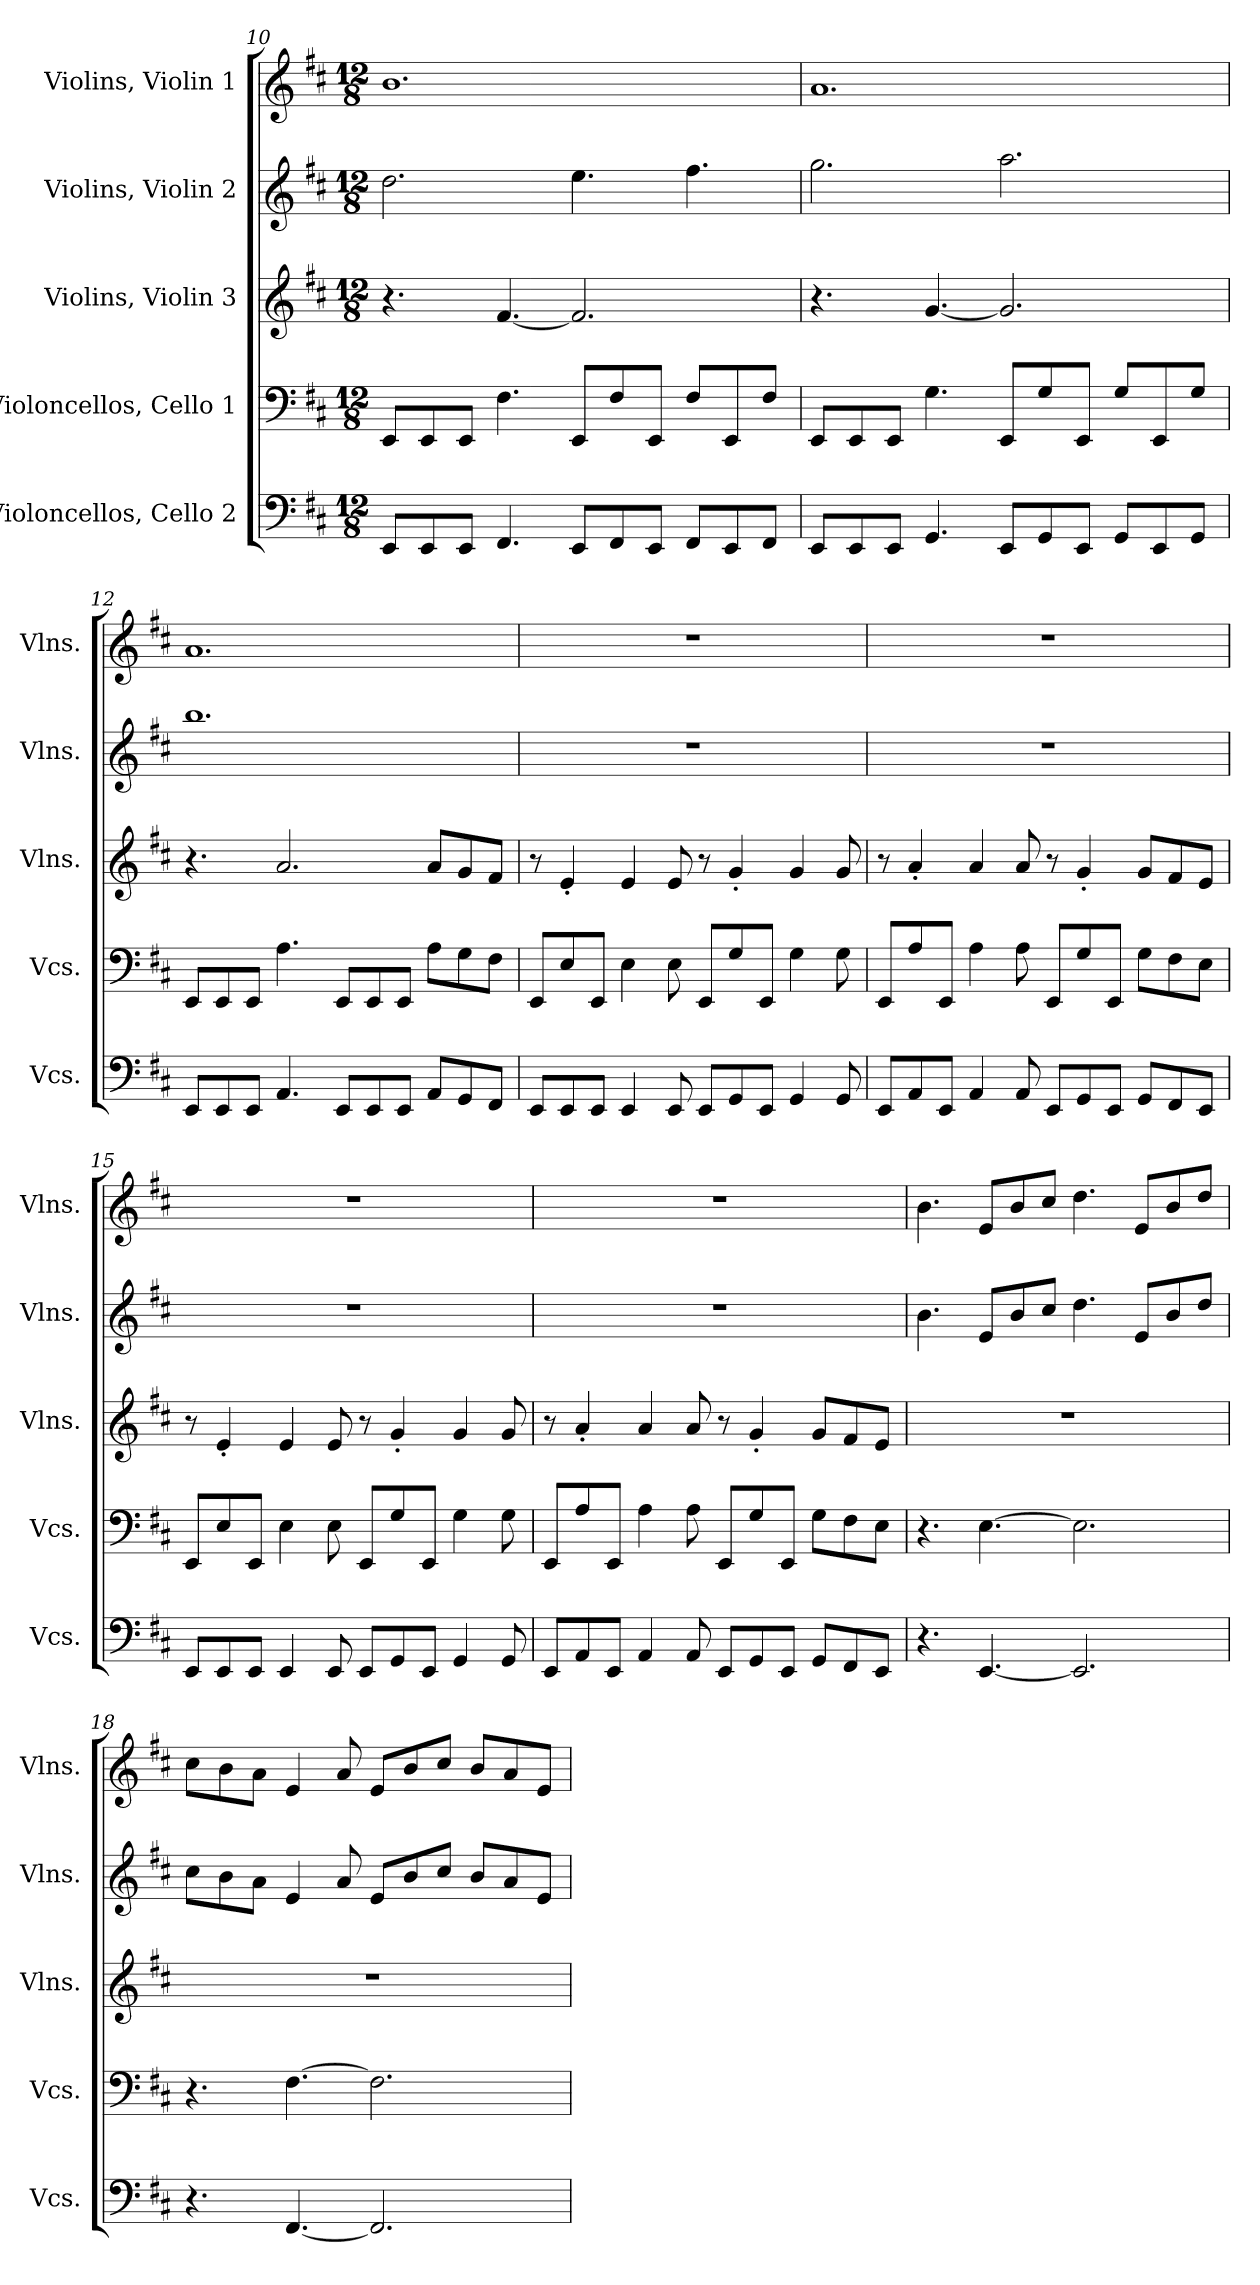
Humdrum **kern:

**kern	**kern	**kern	**kern	**kern
*part5	*part4	*part3	*part2	*part1
*staff5	*staff4	*staff3	*staff2	*staff1
*I"Violoncellos, Cello 2	*I"Violoncellos, Cello 1	*I"Violins, Violin 3	*I"Violins, Violin 2	*I"Violins, Violin 1
*I'Vcs.	*I'Vcs.	*I'Vlns.	*I'Vlns.	*I'Vlns.
*clefF4	*clefF4	*clefG2	*clefG2	*clefG2
*k[f#c#]	*k[f#c#]	*k[f#c#]	*k[f#c#]	*k[f#c#]
*M12/8	*M12/8	*M12/8	*M12/8	*M12/8
=10	=10	=10	=10	=10
8EE/L	8EE/L	4.r	2.dd\	1.b
8EE/	8EE/	.	.	.
8EE/J	8EE/J	.	.	.
4.FF#/	4.F#\	[4.f#/	.	.
8EE/L	8EE/L	2.f#/]	4.ee\	.
8FF#/	8F#/	.	.	.
8EE/J	8EE/J	.	.	.
8FF#/L	8F#/L	.	4.ff#\	.
8EE/	8EE/	.	.	.
8FF#/J	8F#/J	.	.	.
!!LO:LB:g=z
=11	=11	=11	=11	=11
8EE/L	8EE/L	4.r	2.gg\	1.a
8EE/	8EE/	.	.	.
8EE/J	8EE/J	.	.	.
4.GG/	4.G\	[4.g/	.	.
8EE/L	8EE/L	2.g/]	2.aa\	.
8GG/	8G/	.	.	.
8EE/J	8EE/J	.	.	.
8GG/L	8G/L	.	.	.
8EE/	8EE/	.	.	.
8GG/J	8G/J	.	.	.
=12	=12	=12	=12	=12
8EE/L	8EE/L	4.r	1.bb	1.a
8EE/	8EE/	.	.	.
8EE/J	8EE/J	.	.	.
4.AA/	4.A\	2.a/	.	.
8EE/L	8EE/L	.	.	.
8EE/	8EE/	.	.	.
8EE/J	8EE/J	.	.	.
8AA/L	8A\L	8a/L	.	.
8GG/	8G\	8g/	.	.
8FF#/J	8F#\J	8f#/J	.	.
=13	=13	=13	=13	=13
8EE/L	8EE/L	8r	1.r	1.r
8EE/	8E/	4e'/	.	.
8EE/J	8EE/J	.	.	.
4EE/	4E\	4e/	.	.
8EE/	8E\	8e/	.	.
8EE/L	8EE/L	8r	.	.
8GG/	8G/	4g'/	.	.
8EE/J	8EE/J	.	.	.
4GG/	4G\	4g/	.	.
8GG/	8G\	8g/	.	.
!!LO:PB:g=z
=14	=14	=14	=14	=14
8EE/L	8EE/L	8r	1.r	1.r
8AA/	8A/	4a'/	.	.
8EE/J	8EE/J	.	.	.
4AA/	4A\	4a/	.	.
8AA/	8A\	8a/	.	.
8EE/L	8EE/L	8r	.	.
8GG/	8G/	4g'/	.	.
8EE/J	8EE/J	.	.	.
8GG/L	8G\L	8g/L	.	.
8FF#/	8F#\	8f#/	.	.
8EE/J	8E\J	8e/J	.	.
=15	=15	=15	=15	=15
8EE/L	8EE/L	8r	1.r	1.r
8EE/	8E/	4e'/	.	.
8EE/J	8EE/J	.	.	.
4EE/	4E\	4e/	.	.
8EE/	8E\	8e/	.	.
8EE/L	8EE/L	8r	.	.
8GG/	8G/	4g'/	.	.
8EE/J	8EE/J	.	.	.
4GG/	4G\	4g/	.	.
8GG/	8G\	8g/	.	.
=16	=16	=16	=16	=16
8EE/L	8EE/L	8r	1.r	1.r
8AA/	8A/	4a'/	.	.
8EE/J	8EE/J	.	.	.
4AA/	4A\	4a/	.	.
8AA/	8A\	8a/	.	.
8EE/L	8EE/L	8r	.	.
8GG/	8G/	4g'/	.	.
8EE/J	8EE/J	.	.	.
8GG/L	8G\L	8g/L	.	.
8FF#/	8F#\	8f#/	.	.
8EE/J	8E\J	8e/J	.	.
!!LO:LB:g=z
=17	=17	=17	=17	=17
4.r	4.r	1.r	4.b\	4.b\
[4.EE/	[4.E\	.	8e/L	8e/L
.	.	.	8b/	8b/
.	.	.	8cc#/J	8cc#/J
2.EE/]	2.E\]	.	4.dd\	4.dd\
.	.	.	8e/L	8e/L
.	.	.	8b/	8b/
.	.	.	8dd/J	8dd/J
=18	=18	=18	=18	=18
4.r	4.r	1.r	8cc#\L	8cc#\L
.	.	.	8b\	8b\
.	.	.	8a\J	8a\J
[4.FF#/	[4.F#\	.	4e/	4e/
.	.	.	8a/	8a/
2.FF#/]	2.F#\]	.	8e/L	8e/L
.	.	.	8b/	8b/
.	.	.	8cc#/J	8cc#/J
.	.	.	8b/L	8b/L
.	.	.	8a/	8a/
.	.	.	8e/J	8e/J
=	=	=	=	=
*-	*-	*-	*-	*-
